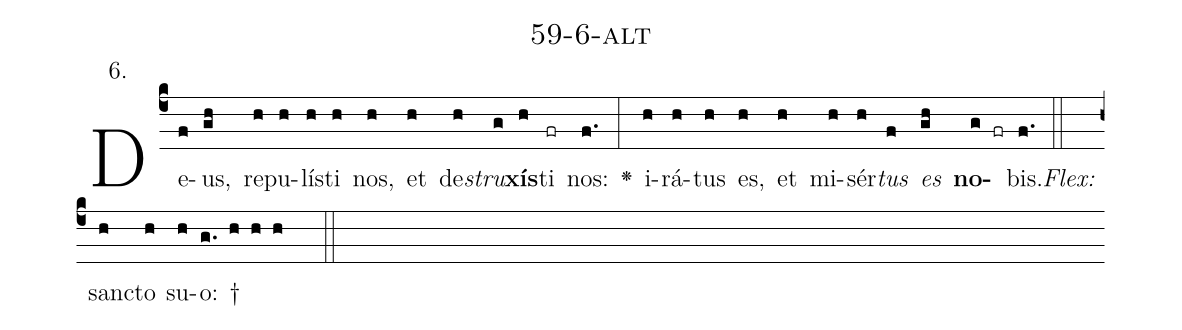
name: 59-6-alt;
annotation: 6.;
%%
(c4)De(f)us,(gh) re(h)pu(h)lís(h)ti(h) nos,(h) et(h) de(h)<i>stru</i>(g)<b>xís</b>(h)ti(fr) nos:(f.) <v>\greheightstar</v>(:) i(h)rá(h)tus(h) es,(h) et(h) mi(h)sér(h)<i>tus</i>(f) <i>es</i>(gh) <b>no</b>(g fr)bis.(f.) (::)
<i>Flex:</i>()  sanc(h)to(h) su(h)o: †(g. h h h  ::)

%E(h) u(h) o(f) u(gh) a(g) e.(f.) (::)
